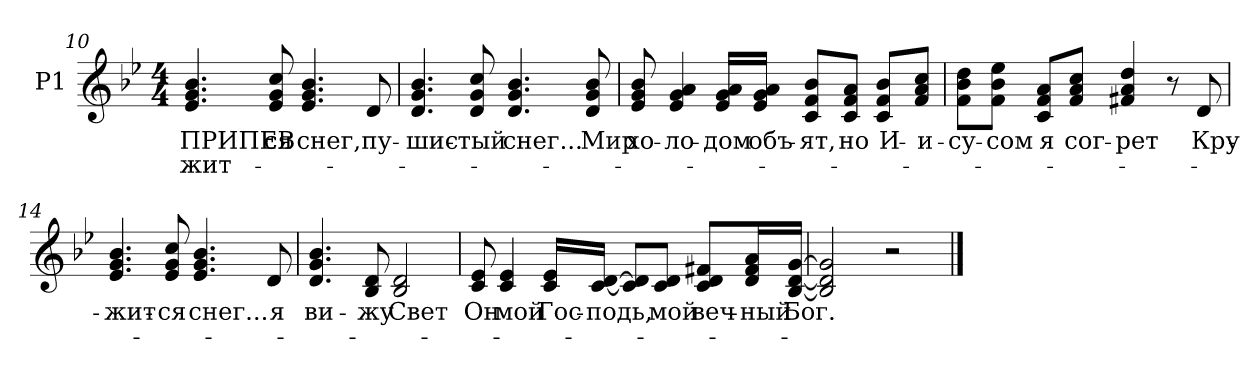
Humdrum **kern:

**kern	**text	**text
*part1	*part1	*part1
*staff1	*staff1	*staff1
*I"P1	*	*
*clefG2	*	*
*k[b-e-]	*	*
*B-:	*	*
*M4/4	*	*
=10	=10	=10
!	!LO:LY:a:color=#000000	!LO:LY:b:color=#000000
4.e-i/ 4.gi 4.b-i	ПРИПЕВ	-жит-
!	!LO:LY:b:color=#000000	!
8e-i/ 8gi 8cci	-ся	.
!	!LO:LY:b:color=#000000	!
4.e-i/ 4.gi 4.b-i	снег,	.
!	!LO:LY:b:color=#000000	!
8di/	пу-	.
=11	=11	=11
!	!LO:LY:b:color=#000000	!
4.di/ 4.gi 4.b-i	-шис-	.
!	!LO:LY:b:color=#000000	!
8di/ 8gi 8cci	-тый	.
!	!LO:LY:b:color=#000000	!
4.di/ 4.gi 4.b-i	снег...	.
!	!LO:LY:b:color=#000000	!
8di/ 8gi 8b-i	Мир	.
=12	=12	=12
!	!LO:LY:b:color=#000000	!
8e-i/ 8gi 8b-i	хо-	.
!	!LO:LY:b:color=#000000	!
4e-i/ 4gi 4ai	-ло-	.
!	!LO:LY:b:color=#000000	!
16e-i/ 16gi/ 16ai/LL	-дом	.
!	!LO:LY:b:color=#000000	!
16e-i/ 16gi/ 16ai/JJ	объ-	.
!	!LO:LY:b:color=#000000	!
8ci/ 8fi/ 8b-i/L	-ят,	.
!	!LO:LY:b:color=#000000	!
8ci/ 8fi/ 8ai/J	но	.
!	!LO:LY:b:color=#000000	!
8ci/ 8fi/ 8b-i/L	И-	.
!	!LO:LY:b:color=#000000	!
8fi/ 8ai/ 8cci/J	-и-	.
=13	=13	=13
!	!LO:LY:b:color=#000000	!
8fi\ 8b-i\ 8ddi\L	-су-	.
!	!LO:LY:b:color=#000000	!
8fi\ 8b-i\ 8ee-i\J	-сом	.
!	!LO:LY:b:color=#000000	!
8ci/ 8fi/ 8ai/L	я	.
!	!LO:LY:b:color=#000000	!
8fi/ 8ai/ 8cci/J	сог-	.
!	!LO:LY:b:color=#000000	!
4f#Xi/ 4ai 4ddi	-рет	.
8r	.	.
!	!LO:LY:b:color=#000000	!
8di/	Кру-	.
!!LO:LB:g=z
=14	=14	=14
!	!LO:LY:b:color=#000000	!
4.e-i/ 4.gi 4.b-i	-жит-	.
!	!LO:LY:b:color=#000000	!
8e-i/ 8gi 8cci	-ся	.
!	!LO:LY:b:color=#000000	!
4.e-i/ 4.gi 4.b-i	снег...	.
!	!LO:LY:b:color=#000000	!
8di/	я	.
=15	=15	=15
!	!LO:LY:b:color=#000000	!
4.di/ 4.gi 4.b-i	ви-	.
!	!LO:LY:b:color=#000000	!
8B-i/ 8di	-жу	.
!	!LO:LY:b:color=#000000	!
2B-i/ 2di	Свет	.
=16	=16	=16
!	!LO:LY:b:color=#000000	!
8ci/ 8e-i	Он	.
!	!LO:LY:b:color=#000000	!
4ci/ 4e-i	мой	.
!	!LO:LY:b:color=#000000	!
16ci/ 16e-i/LL	Гос-	.
!	!LO:LY:b:color=#000000	!
[<16ci/ [>16di/JJ	-подь,	.
8ci]/ 8di]/L	.	.
!	!LO:LY:b:color=#000000	!
8ci/ 8di/J	мой	.
!	!LO:LY:b:color=#000000	!
8ci/ 8di/ 8f#Xi/L	веч-	.
!	!LO:LY:b:color=#000000	!
16di/ 16f#i/ 16ai/L	-ный	.
!	!LO:LY:b:color=#000000	!
[<16B-i/ [<16di/ [>16gi/JJ	Бог.	.
=17	=17	=17
2B-i/] 2di] 2gi]	.	.
2r	.	.
==	==	==
*-	*-	*-
